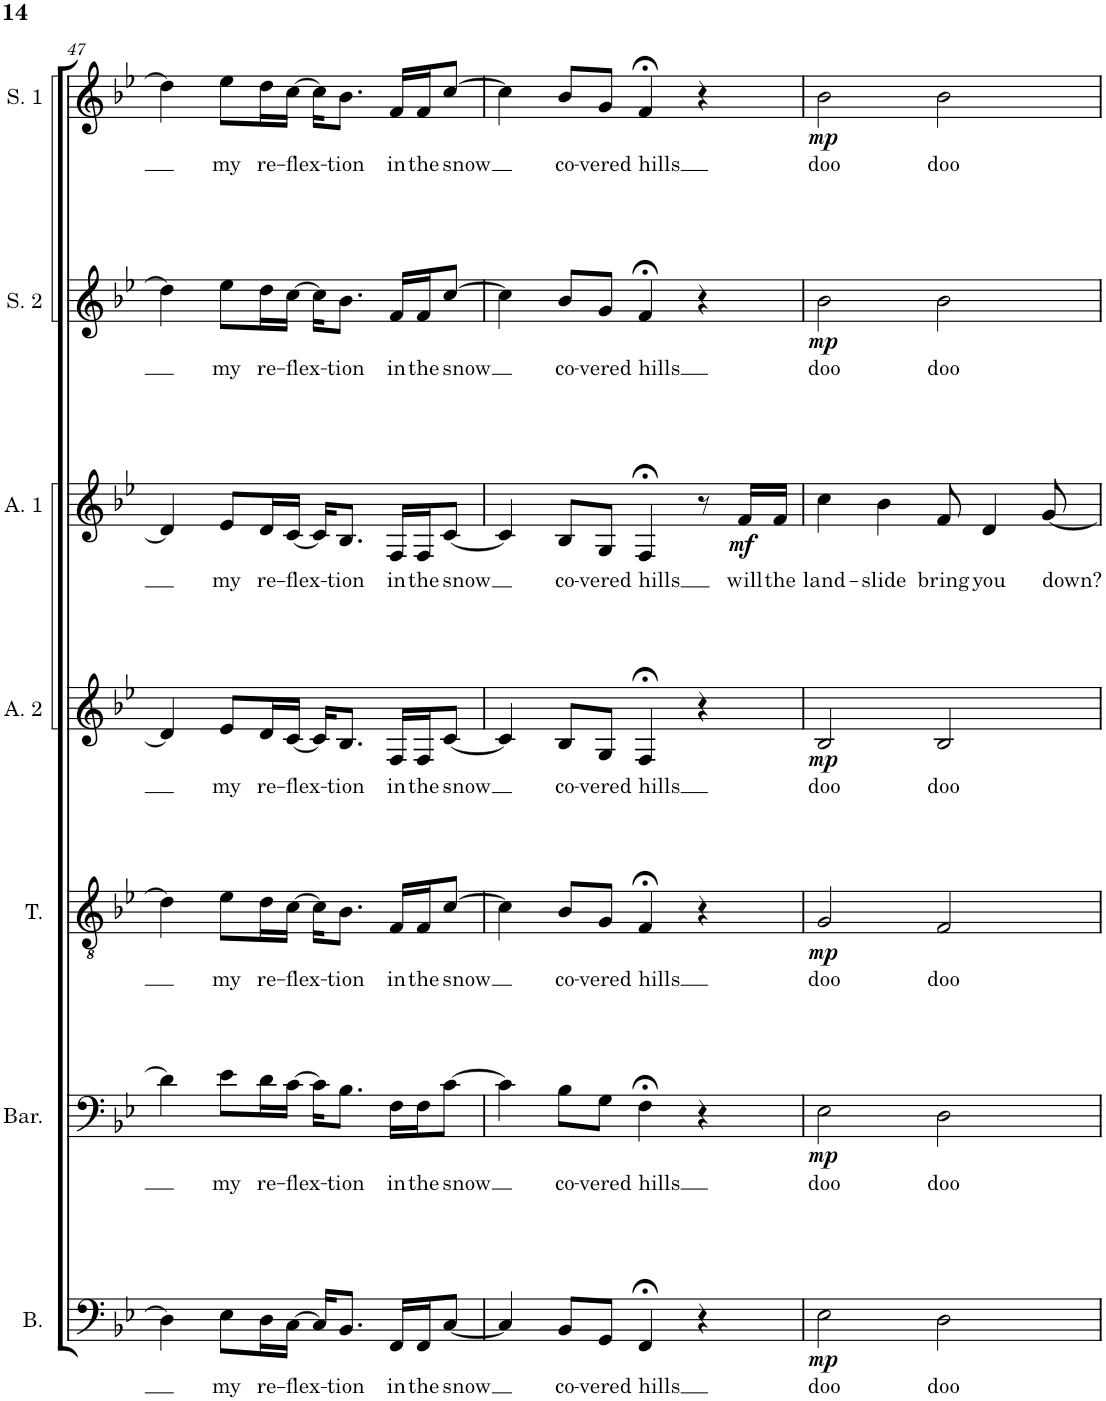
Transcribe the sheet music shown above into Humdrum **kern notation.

**kern	**text	**dynam	**kern	**text	**dynam	**kern	**text	**dynam	**kern	**text	**dynam	**kern	**text	**dynam	**kern	**text	**dynam	**kern	**text	**dynam
*part7	*part7	*part7	*part6	*part6	*part6	*part5	*part5	*part5	*part4	*part4	*part4	*part3	*part3	*part3	*part2	*part2	*part2	*part1	*part1	*part1
*staff7	*staff7	*staff7	*staff6	*staff6	*staff6	*staff5	*staff5	*staff5	*staff4	*staff4	*staff4	*staff3	*staff3	*staff3	*staff2	*staff2	*staff2	*staff1	*staff1	*staff1
*I"Scwash	*	*	*I"Xylophone	*	*	*I"Glon on the Cob	*	*	*I"Shoshallot	*	*	*I"Kylaflour	*	*	*I"Taro	*	*	*I"Tomadeline	*	*
*	*	*	*	*	*	*I'T.	*	*	*	*	*	*	*	*	*	*	*	*	*	*
!!LO:PB:g=z
*clefF4	*	*	*clefF4	*	*	*clefGv2	*	*	*clefG2	*	*	*clefG2	*	*	*clefG2	*	*	*clefG2	*	*
*k[b-e-]	*	*	*k[b-e-]	*	*	*k[b-e-]	*	*	*k[b-e-]	*	*	*k[b-e-]	*	*	*k[b-e-]	*	*	*k[b-e-]	*	*
*M4/4	*	*	*M4/4	*	*	*M4/4	*	*	*M4/4	*	*	*M4/4	*	*	*M4/4	*	*	*M4/4	*	*
=47	=47	=47	=47	=47	=47	=47	=47	=47	=47	=47	=47	=47	=47	=47	=47	=47	=47	=47	=47	=47
4D\]	.	.	4d\]	.	.	4d\]	.	.	4d/]	.	.	4d/]	.	.	4dd\]	.	.	4dd\]	.	.
!	!LO:LY:b	!	!	!LO:LY:b	!	!	!LO:LY:b	!	!	!LO:LY:b	!	!	!LO:LY:b	!	!	!LO:LY:b	!	!	!LO:LY:b	!
8E-\L	my	.	8e-\L	my	.	8e-\L	my	.	8e-/L	my	.	8e-/L	my	.	8ee-\L	my	.	8ee-\L	my	.
!	!LO:LY:b	!	!	!LO:LY:b	!	!	!LO:LY:b	!	!	!LO:LY:b	!	!	!LO:LY:b	!	!	!LO:LY:b	!	!	!LO:LY:b	!
16D\L	re-	.	16d\L	re-	.	16d\L	re-	.	16d/L	re-	.	16d/L	re-	.	16dd\L	re-	.	16dd\L	re-	.
!	!LO:LY:b	!	!	!LO:LY:b	!	!	!LO:LY:b	!	!	!LO:LY:b	!	!	!LO:LY:b	!	!	!LO:LY:b	!	!	!LO:LY:b	!
[16C\JJ	-flex-	.	[16c\JJ	-flex-	.	[16c\JJ	-flex-	.	[16c/JJ	-flex-	.	[16c/JJ	-flex-	.	[16cc\JJ	-flex-	.	[16cc\JJ	-flex-	.
16C/KL]	.	.	16c\KL]	.	.	16c\KL]	.	.	16c/KL]	.	.	16c/KL]	.	.	16cc\KL]	.	.	16cc\KL]	.	.
!	!LO:LY:b	!	!	!LO:LY:b	!	!	!LO:LY:b	!	!	!LO:LY:b	!	!	!LO:LY:b	!	!	!LO:LY:b	!	!	!LO:LY:b	!
8.BB-/J	-tion	.	8.B-\J	-tion	.	8.B-\J	-tion	.	8.B-/J	-tion	.	8.B-/J	-tion	.	8.b-\J	-tion	.	8.b-\J	-tion	.
!	!LO:LY:b	!	!	!LO:LY:b	!	!	!LO:LY:b	!	!	!LO:LY:b	!	!	!LO:LY:b	!	!	!LO:LY:b	!	!	!LO:LY:b	!
16FF/LL	in	.	16F\LL	in	.	16F/LL	in	.	16F/LL	in	.	16F/LL	in	.	16f/LL	in	.	16f/LL	in	.
!	!LO:LY:b	!	!	!LO:LY:b	!	!	!LO:LY:b	!	!	!LO:LY:b	!	!	!LO:LY:b	!	!	!LO:LY:b	!	!	!LO:LY:b	!
16FF/J	the	.	16F\J	the	.	16F/J	the	.	16F/J	the	.	16F/J	the	.	16f/J	the	.	16f/J	the	.
!	!LO:LY:b	!	!	!LO:LY:b	!	!	!LO:LY:b	!	!	!LO:LY:b	!	!	!LO:LY:b	!	!	!LO:LY:b	!	!	!LO:LY:b	!
[8C/J	snow	.	[8c\J	snow	.	[8c/J	snow	.	[8c/J	snow	.	[8c/J	snow	.	[8cc/J	snow	.	[8cc/J	snow	.
=48	=48	=48	=48	=48	=48	=48	=48	=48	=48	=48	=48	=48	=48	=48	=48	=48	=48	=48	=48	=48
4C/]	.	.	4c\]	.	.	4c\]	.	.	4c/]	.	.	4c/]	.	.	4cc\]	.	.	4cc\]	.	.
!	!LO:LY:b	!	!	!LO:LY:b	!	!	!LO:LY:b	!	!	!LO:LY:b	!	!	!LO:LY:b	!	!	!LO:LY:b	!	!	!LO:LY:b	!
8BB-/L	co-	.	8B-\L	co-	.	8B-/L	co-	.	8B-/L	co-	.	8B-/L	co-	.	8b-/L	co-	.	8b-/L	co-	.
!	!LO:LY:b	!	!	!LO:LY:b	!	!	!LO:LY:b	!	!	!LO:LY:b	!	!	!LO:LY:b	!	!	!LO:LY:b	!	!	!LO:LY:b	!
8GG/J	-vered	.	8G\J	-vered	.	8G/J	-vered	.	8G/J	-vered	.	8G/J	-vered	.	8g/J	-vered	.	8g/J	-vered	.
!	!LO:LY:b	!	!	!LO:LY:b	!	!	!LO:LY:b	!	!	!LO:LY:b	!	!	!LO:LY:b	!	!	!LO:LY:b	!	!	!LO:LY:b	!
4FF;</	hills	.	4F;<\	hills	.	4F;</	hills	.	4F;</	hills	.	4F;</	hills	.	4f;</	hills	.	4f;</	hills	.
4r	.	.	4r	.	.	4r	.	.	4r	.	.	8r	.	.	4r	.	.	4r	.	.
!	!	!	!	!	!	!	!	!	!	!	!	!	!LO:LY:b	!LO:DY:b	!	!	!	!	!	!
.	.	.	.	.	.	.	.	.	.	.	.	16f/LL	will	mf	.	.	.	.	.	.
!	!	!	!	!	!	!	!	!	!	!	!	!	!LO:LY:b	!	!	!	!	!	!	!
.	.	.	.	.	.	.	.	.	.	.	.	16f/JJ	the	.	.	.	.	.	.	.
=49	=49	=49	=49	=49	=49	=49	=49	=49	=49	=49	=49	=49	=49	=49	=49	=49	=49	=49	=49	=49
!	!LO:LY:b	!LO:DY:b	!	!LO:LY:b	!LO:DY:b	!	!LO:LY:b	!LO:DY:b	!	!LO:LY:b	!LO:DY:b	!	!LO:LY:b	!	!	!LO:LY:b	!LO:DY:b	!	!LO:LY:b	!LO:DY:b
2E-\	doo	mp	2E-\	doo	mp	2G/	doo	mp	2B-/	doo	mp	4cc\	land-	.	2b-\	doo	mp	2b-\	doo	mp
!	!	!	!	!	!	!	!	!	!	!	!	!	!LO:LY:b	!	!	!	!	!	!	!
.	.	.	.	.	.	.	.	.	.	.	.	4b-\	-slide	.	.	.	.	.	.	.
!	!LO:LY:b	!	!	!LO:LY:b	!	!	!LO:LY:b	!	!	!LO:LY:b	!	!	!LO:LY:b	!	!	!LO:LY:b	!	!	!LO:LY:b	!
2D\	doo	.	2D\	doo	.	2F/	doo	.	2B-/	doo	.	8f/	bring	.	2b-\	doo	.	2b-\	doo	.
!	!	!	!	!	!	!	!	!	!	!	!	!	!LO:LY:b	!	!	!	!	!	!	!
.	.	.	.	.	.	.	.	.	.	.	.	4d/	you	.	.	.	.	.	.	.
!	!	!	!	!	!	!	!	!	!	!	!	!	!LO:LY:b	!	!	!	!	!	!	!
.	.	.	.	.	.	.	.	.	.	.	.	[8g/	down?	.	.	.	.	.	.	.
=	=	=	=	=	=	=	=	=	=	=	=	=	=	=	=	=	=	=	=	=
*-	*-	*-	*-	*-	*-	*-	*-	*-	*-	*-	*-	*-	*-	*-	*-	*-	*-	*-	*-	*-
